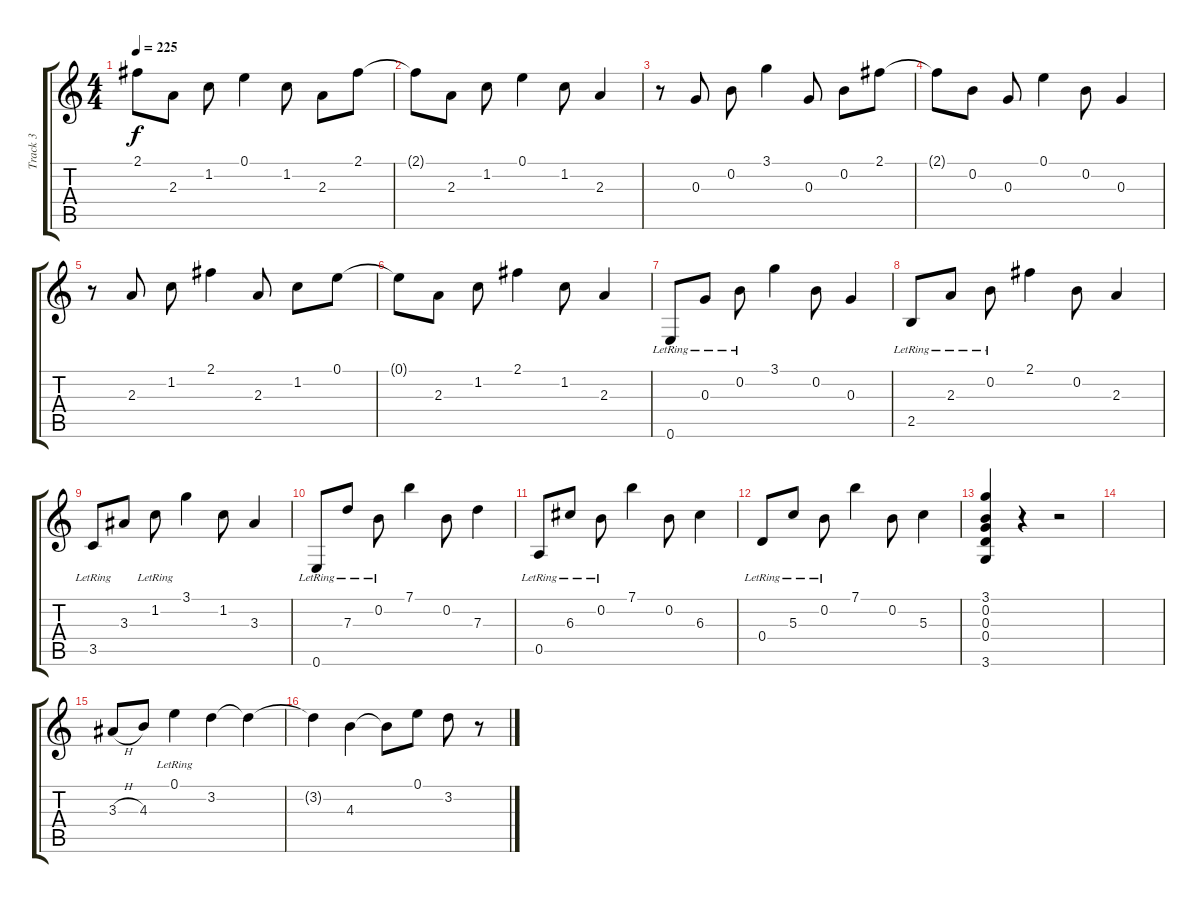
\track ("Track 3" "Track 3") {instrument acousticguitarsteel}
\staff {score tabs}
\tuning (E4 B3 G3 D3 A2 E2) {hide}
\ts (4 4)
\tempo 225
\clef g2
\ks c
2.1.8{dy f} 2.3.8 1.2.8 0.1.4 1.2.8 2.3.8 2.1.8 |
2.1{t}.8 2.3.8 1.2.8 0.1.4 1.2.8 2.3.4 |
r.8 0.3.8 0.2.8 3.1.4 0.3.8 0.2.8 2.1.8 |
2.1{t}.8 0.2.8 0.3.8 0.1.4 0.2.8 0.3.4 |
r.8 2.3.8 1.2.8 2.1.4 2.3.8 1.2.8 0.1.8 |
0.1{t}.8 2.3.8 1.2.8 2.1.4 1.2.8 2.3.4 |
0.6{lr}.8 0.3{lr}.8 0.2{lr}.8 3.1.4 0.2.8 0.3.4 |
2.5{lr}.8 2.3{lr}.8 0.2{lr}.8 2.1.4 0.2.8 2.3.4 |
3.5{lr}.8 3.3.8 1.2{lr}.8 3.1.4 1.2.8 3.3.4 |
0.6{lr}.8 7.3{lr}.8 0.2{lr}.8 7.1.4 0.2.8 7.3.4 |
0.5{lr}.8 6.3{lr}.8 0.2{lr}.8 7.1.4 0.2.8 6.3.4 |
0.4{lr}.8 5.3{lr}.8 0.2{lr}.8 7.1.4 0.2.8 5.3.4 |
(3.1 0.2 0.3 0.4 3.6).4 r.4 r.2 |
|
3.3{h}.8 4.3.8 0.1{lr}.4 3.2.4 3.2{t}.4 |
3.2{t}.4 4.3.4 4.3{t}.8 0.1.8 3.2.8 r.8
